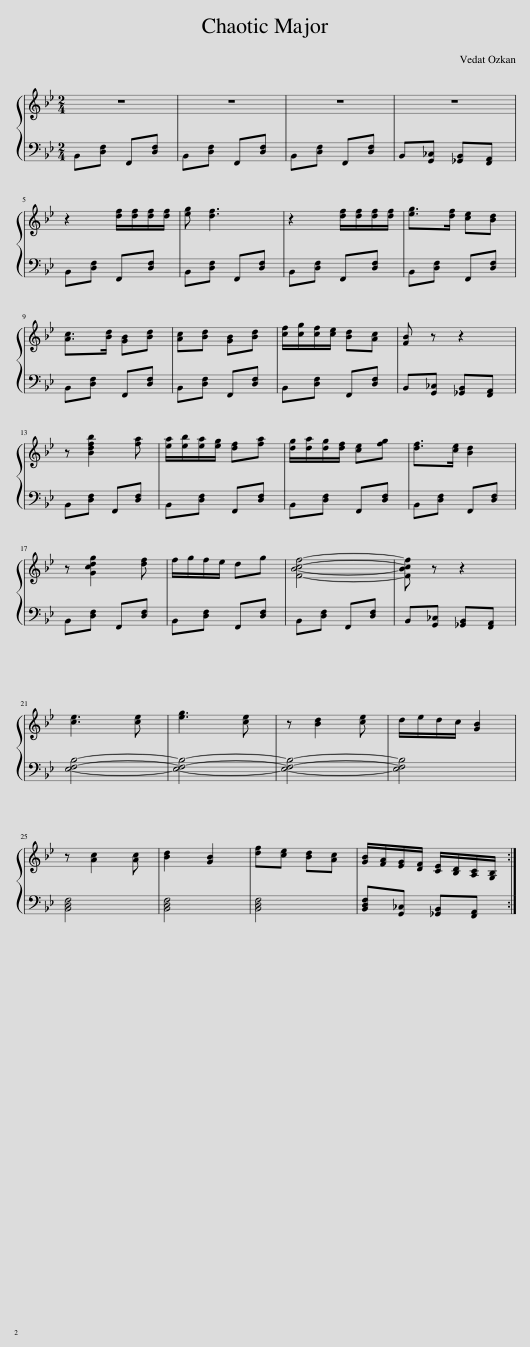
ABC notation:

X:1
%%score { 1 | 2 }
L:1/8
M:2/4
I:linebreak $
K:Bb
V:1 treble
V:2 bass
V:1
 z4 | z4 | z4 | z4 |$ z2 [df]/[df]/[df]/[df]/ | %5
 [eg] [df]3 | z2 [df]/[df]/[df]/[df]/ | [eg]>[df] [ce][Bd] |$ [Ac]>[Bd] [GB][Bd] | [Ac][Bd] [GB][Bd] | %10
 [cf]/[cg]/[cf]/[ce]/ [Bd][Ac] | [FB] z z2 |$ z [Bdfb]2 [fa] | [ea]/[eb]/[ea]/[eg]/ [df][fa] | [dg]/[da]/[dg]/[df]/ [ce][fg] | %15
 [df]>[ce] [Bd]2 |$ z [Gcdg]2 [df] | f/g/f/e/ dg | [FBcf]4- | [FBcf] z z2 |$ %20
 [ce]3 [ce] | [eg]3 [ce] | z [Bd]2 [ce] | d/e/d/c/ [GB]2 |$ z [Ac]2 [Ac] | %25
 [Bd]2 [GB]2 | [df][ce] [Bd][Ac] | [GB]/[FA]/[EG]/[DF]/ [CE]/[B,D]/[A,C]/[G,B,]/ :| %28
V:2
 B,,[D,F,] F,,[D,F,] | B,,[D,F,] F,,[D,F,] | B,,[D,F,] F,,[D,F,] | B,,[G,,_C,] [_G,,B,,][F,,A,,] |$ B,,[D,F,] F,,[D,F,] | %5
 B,,[D,F,] F,,[D,F,] | B,,[D,F,] F,,[D,F,] | B,,[D,F,] F,,[D,F,] |$ B,,[D,F,] F,,[D,F,] | B,,[D,F,] F,,[D,F,] | %10
 B,,[D,F,] F,,[D,F,] | B,,[G,,_C,] [_G,,B,,][F,,A,,] |$ B,,[D,F,] F,,[D,F,] | B,,[D,F,] F,,[D,F,] | B,,[D,F,] F,,[D,F,] | %15
 B,,[D,F,] F,,[D,F,] |$ B,,[D,F,] F,,[D,F,] | B,,[D,F,] F,,[D,F,] | B,,[D,F,] F,,[D,F,] | B,,[G,,_C,] [_G,,B,,][F,,A,,] |$ %20
 [E,F,B,]4- | [E,F,B,]4- | [E,F,B,]4- | [E,F,B,]4 |$ [B,,D,F,]4 | %25
 [B,,D,F,]4 | [B,,D,F,]4 | [B,,D,F,][G,,_C,] [_G,,B,,][F,,A,,] :| %28
